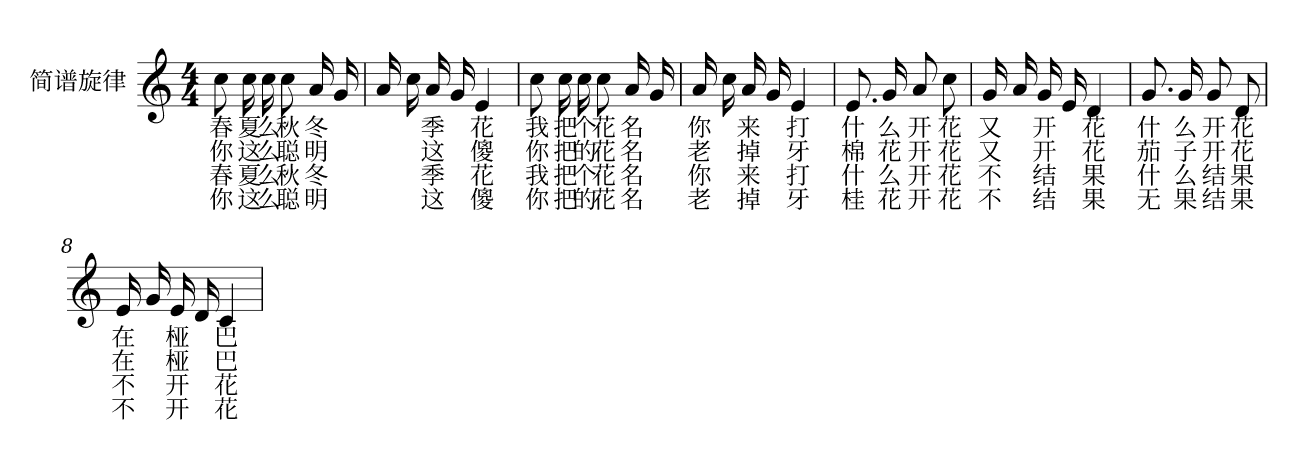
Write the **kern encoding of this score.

**kern	**text	**text	**text	**text
*part1	*part1	*part1	*part1	*part1
*staff1	*staff1	*staff1	*staff1	*staff1
*I"简谱旋律	*	*	*	*
*k[]	*	*	*	*
*M4/4	*	*	*	*
=1	=1	=1	=1	=1
8cc	春	你	春	你
16cc	夏	这	夏	这
16cc	么	么	么	么
8cc	秋	聪	秋	聪
16a	冬	明	冬	明
16g	.	.	.	.
=2	=2	=2	=2	=2
16a	.	.	.	.
16cc	.	.	.	.
16a	季	这	季	这
16g	.	.	.	.
4e	花	傻	花	傻
=3	=3	=3	=3	=3
8cc	我	你	我	你
16cc	把	把	把	把
16cc	个	的	个	的
8cc	花	花	花	花
16a	名	名	名	名
16g	.	.	.	.
=4	=4	=4	=4	=4
16a	你	老	你	老
16cc	.	.	.	.
16a	来	掉	来	掉
16g	.	.	.	.
4e	打	牙	打	牙
=5	=5	=5	=5	=5
8.e	什	棉	什	桂
16g	么	花	么	花
8a	开	开	开	开
8cc	花	花	花	花
=6	=6	=6	=6	=6
16g	又	又	不	不
16a	.	.	.	.
16g	开	开	结	结
16e	.	.	.	.
4d	花	花	果	果
=7	=7	=7	=7	=7
8.g	什	茄	什	无
16g	么	子	么	果
8g	开	开	结	结
8d	花	花	果	果
=8	=8	=8	=8	=8
16e	在	在	不	不
16g	.	.	.	.
16e	桠	桠	开	开
16d	.	.	.	.
4c	巴	巴	花	花
=	=	=	=	=
*-	*-	*-	*-	*-
